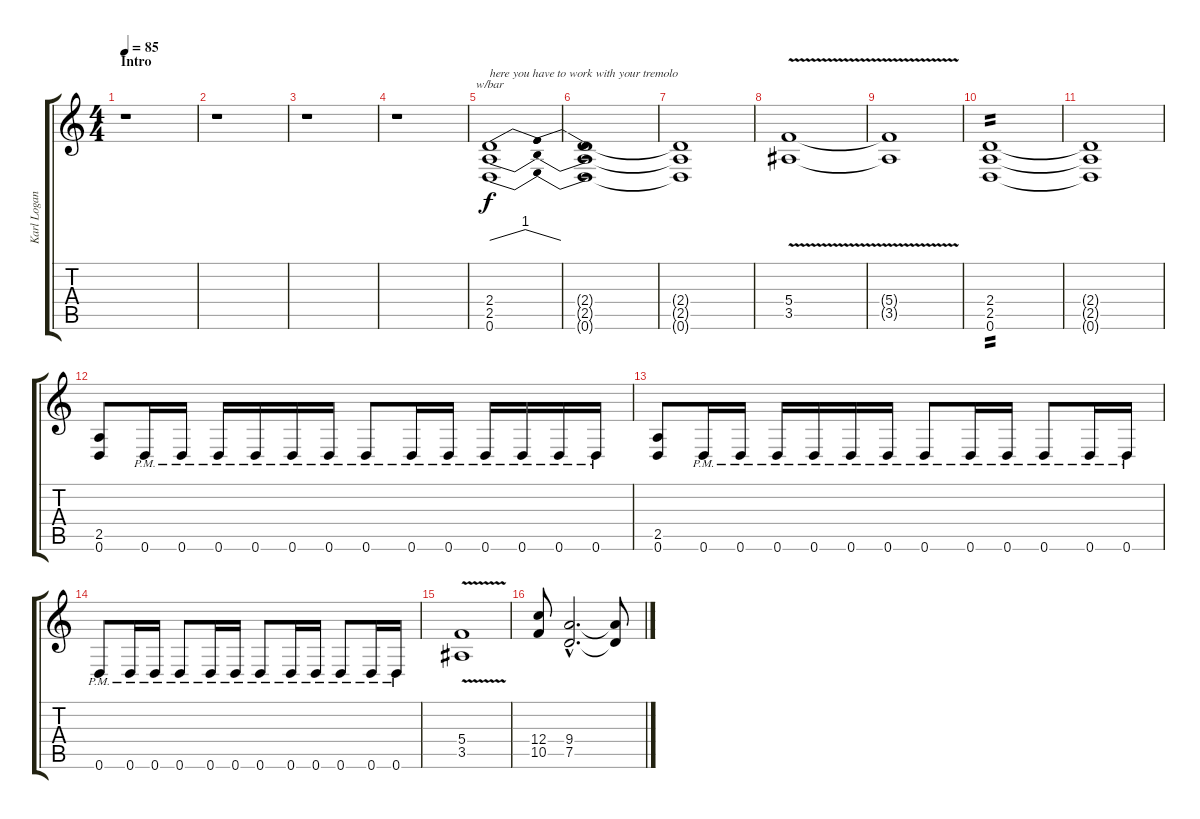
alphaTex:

\track ("Karl Logan" "Karl Logan") {instrument distortionguitar}
\staff {score tabs}
\tuning (D4 A3 F3 C3 G2 D2) {hide}
\ts (4 4)
\section ("" "Intro")
\tempo 85
\clef g2
\ks c
r.1{dy f instrument distortionguitar} |
r.1 |
r.1 |
r.1 |
(2.4 2.5 0.6).1{tbe (dip default 0 0 30 4 60 0) txt "here you have to work with your tremolo"} |
(2.4{t} 2.5{t} 0.6{t}).1 |
(2.4{t} 2.5{t} 0.6{t}).1 |
(5.4{v} 3.5).1 |
(5.4{t} 3.5{t}).1 |
(2.4 2.5 0.6).1{tp 2} |
(2.4{t} 2.5{t} 0.6{t}).1 |
(2.5 0.6).8 0.6{pm}.16 0.6{pm}.16 0.6{pm}.16 0.6{pm}.16 0.6{pm}.16 0.6{pm}.16 0.6{pm}.8 0.6{pm}.16 0.6{pm}.16 0.6{pm}.16 0.6{pm}.16 0.6{pm}.16 0.6{pm}.16 |
(2.5 0.6).8 0.6{pm}.16 0.6{pm}.16 0.6{pm}.16 0.6{pm}.16 0.6{pm}.16 0.6{pm}.16 0.6{pm}.8 0.6{pm}.16 0.6{pm}.16 0.6{pm}.8 0.6{pm}.16 0.6{pm}.16 |
0.6{pm}.8 0.6{pm}.16 0.6{pm}.16 0.6{pm}.8 0.6{pm}.16 0.6{pm}.16 0.6{pm}.8 0.6{pm}.16 0.6{pm}.16 0.6{pm}.8 0.6{pm}.16 0.6{pm}.16 |
(5.4{v} 3.5).1 |
(12.4 10.5).8 (9.4{hac} 7.5{hac}).2{d} (9.4{t} 7.5{t}).8
